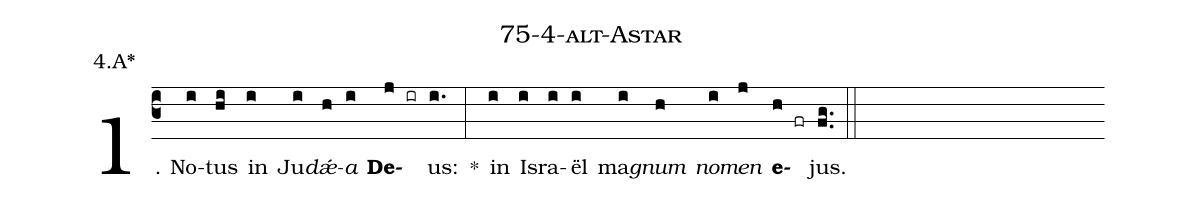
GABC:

name: 75-4-alt-Astar;
annotation: 4.A*;
%%
(c3)1. No(i)tus(hi) in(i) Ju(i)<i>dǽ</i>(h)<i>a</i>(i) <b>De</b>(j ir)us:(i.) *(:) in(i) Is(i)ra(i)ël(i) ma(i)<i>gnum</i>(h) <i>no</i>(i)<i>men</i>(j) <b>e</b>(h fr)jus.(fg..) (::)
